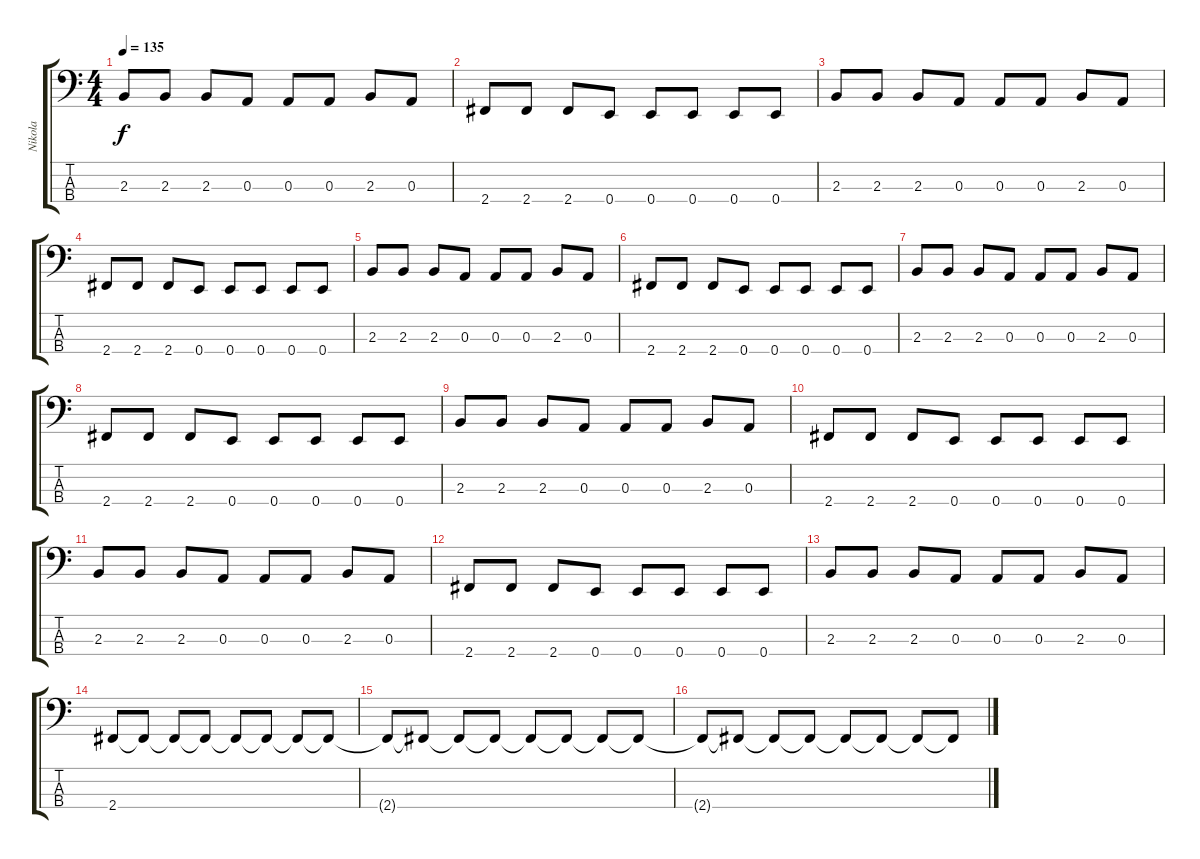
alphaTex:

\track ("Nikola" "Nikola") {instrument electricbasspick}
\staff {score tabs}
\tuning (G2 D2 A1 E1) {hide}
\ts (4 4)
\tempo 135
\clef f4
\ks c
2.3.8{dy f} 2.3.8 2.3.8 0.3.8 0.3.8 0.3.8 2.3.8 0.3.8 |
2.4.8 2.4.8 2.4.8 0.4.8 0.4.8 0.4.8 0.4.8 0.4.8 |
2.3.8 2.3.8 2.3.8 0.3.8 0.3.8 0.3.8 2.3.8 0.3.8 |
2.4.8 2.4.8 2.4.8 0.4.8 0.4.8 0.4.8 0.4.8 0.4.8 |
2.3.8 2.3.8 2.3.8 0.3.8 0.3.8 0.3.8 2.3.8 0.3.8 |
2.4.8 2.4.8 2.4.8 0.4.8 0.4.8 0.4.8 0.4.8 0.4.8 |
2.3.8 2.3.8 2.3.8 0.3.8 0.3.8 0.3.8 2.3.8 0.3.8 |
2.4.8 2.4.8 2.4.8 0.4.8 0.4.8 0.4.8 0.4.8 0.4.8 |
2.3.8 2.3.8 2.3.8 0.3.8 0.3.8 0.3.8 2.3.8 0.3.8 |
2.4.8 2.4.8 2.4.8 0.4.8 0.4.8 0.4.8 0.4.8 0.4.8 |
2.3.8 2.3.8 2.3.8 0.3.8 0.3.8 0.3.8 2.3.8 0.3.8 |
2.4.8 2.4.8 2.4.8 0.4.8 0.4.8 0.4.8 0.4.8 0.4.8 |
2.3.8 2.3.8 2.3.8 0.3.8 0.3.8 0.3.8 2.3.8 0.3.8 |
2.4.8 2.4{t}.8 2.4{t}.8 2.4{t}.8 2.4{t}.8 2.4{t}.8 2.4{t}.8 2.4{t}.8 |
2.4{t}.8 2.4{t}.8 2.4{t}.8 2.4{t}.8 2.4{t}.8 2.4{t}.8 2.4{t}.8 2.4{t}.8 |
2.4{t}.8 2.4{t}.8 2.4{t}.8 2.4{t}.8 2.4{t}.8 2.4{t}.8 2.4{t}.8 2.4{t}.8
